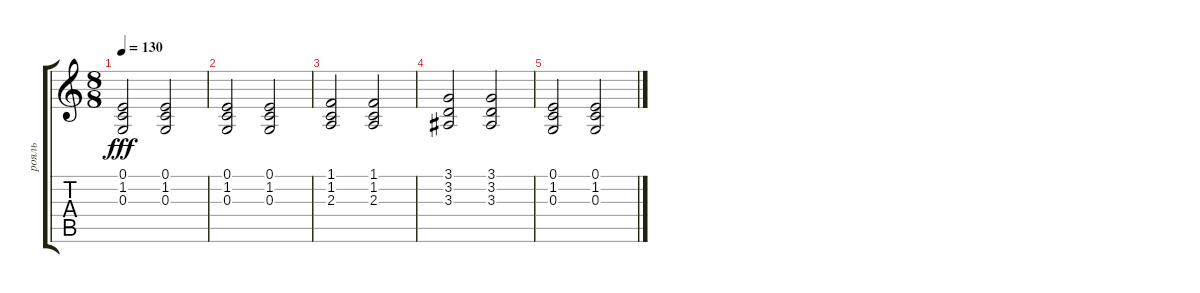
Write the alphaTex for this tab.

\track ("рояль" "рояль") {instrument brightacousticpiano}
\staff {score tabs}
\tuning (E4 B3 G3 D3 A2 E2) {hide}
\ts (8 8)
\tempo 130
\clef g2
\ks c
(0.1 1.2 0.3).2{dy fff} (0.1 1.2 0.3).2 |
(0.1 1.2 0.3).2 (0.1 1.2 0.3).2 |
(1.1 1.2 2.3).2 (1.1 1.2 2.3).2 |
(3.1 3.2 3.3).2 (3.1 3.2 3.3).2 |
(0.1 1.2 0.3).2 (0.1 1.2 0.3).2
